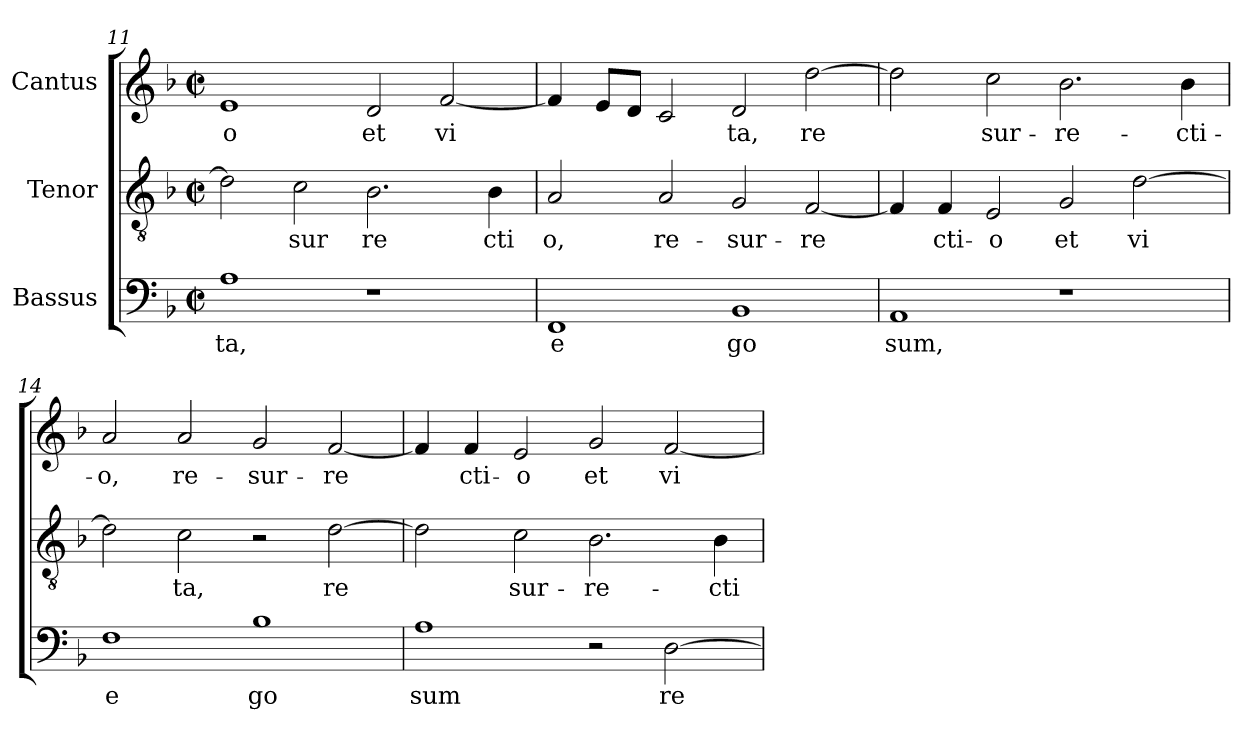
**kern	**text	**kern	**text	**kern	**text
*part3	*part3	*part2	*part2	*part1	*part1
*staff3	*staff3	*staff2	*staff2	*staff1	*staff1
*I"Bassus	*	*I"Tenor	*	*I"Cantus	*
*clefF4	*	*clefGv2	*	*clefG2	*
*k[b-]	*	*k[b-]	*	*k[b-]	*
*F:	*	*F:	*	*F:	*
*M2/2	*	*M2/2	*	*M2/2	*
*met(c|)	*	*met(c|)	*	*met(c|)	*
=11	=11	=11	=11	=11	=11
!	!LO:LY:b	!	!LO:LY:b:cj	!	!LO:LY:b:cj
1A	-ta,	2d\]	.	1e	o
!	!	!	!LO:LY:b:cj	!	!
.	.	2c\	sur	.	.
!	!	!	!LO:LY:b:cj	!	!LO:LY:b:cj
1r	.	2.B-\	re	2d/	et
!	!	!	!	!	!LO:LY:b:cj
.	.	.	.	[<2f/	vi
!	!	!	!LO:LY:b:cj	!	!
.	.	4B-\	cti	.	.
!!LO:LB:g=z
=12	=12	=12	=12	=12	=12
!	!LO:LY:b	!	!LO:LY:b:cj	!	!LO:LY:b:cj
1FF	e	2A/	o,	4f/]	.
!	!	!	!	!	!LO:LY:b:cj
.	.	.	.	8e/L	.
!	!	!	!	!	!LO:LY:b:cj
.	.	.	.	8d/J	.
!	!	!	!LO:LY:b:cj	!	!LO:LY:b:cj
.	.	2A/	re-	2c/	.
!	!LO:LY:b	!	!LO:LY:b:cj	!	!LO:LY:b:cj
1BB-	go	2G/	-sur-	2d/	ta,
!	!	!	!LO:LY:b:cj	!	!LO:LY:b:cj
.	.	[<2F/	-re-	[>2dd\	re-
=13	=13	=13	=13	=13	=13
!	!LO:LY:b	!	!LO:LY:b:cj	!	!LO:LY:b:cj
1AA	sum,	4F/]	--	2dd\]	--
!	!	!	!LO:LY:b:cj	!	!
.	.	4F/	-cti-	.	.
!	!	!	!LO:LY:b:cj	!	!LO:LY:b:cj
.	.	2E/	-o	2cc\	-sur-
!	!	!	!LO:LY:b:cj	!	!LO:LY:b:cj
1r	.	2G/	et	2.b-\	-re-
!	!	!	!LO:LY:b:cj	!	!
.	.	[>2d\	vi-	.	.
!	!	!	!	!	!LO:LY:b:cj
.	.	.	.	4b-\	-cti-
=14	=14	=14	=14	=14	=14
!	!LO:LY:b	!	!LO:LY:b:cj	!	!LO:LY:b:cj
1F	e	2d\]	--	2a/	-o,
!	!	!	!LO:LY:b:cj	!	!LO:LY:b:cj
.	.	2c\	-ta,	2a/	re-
!	!LO:LY:b	!	!	!	!LO:LY:b:cj
1B-	go	2r	.	2g/	-sur-
!	!	!	!LO:LY:b:cj	!	!LO:LY:b:cj
.	.	[>2d\	re-	[<2f/	-re-
=15	=15	=15	=15	=15	=15
!	!LO:LY:b	!	!LO:LY:b:cj	!	!LO:LY:b:cj
1A	sum	2d\]	--	4f/]	--
!	!	!	!	!	!LO:LY:b:cj
.	.	.	.	4f/	-cti-
!	!	!	!LO:LY:b:cj	!	!LO:LY:b:cj
.	.	2c\	-sur-	2e/	-o
!	!	!	!LO:LY:b:cj	!	!LO:LY:b:cj
2r	.	2.B-\	-re-	2g/	et
!	!LO:LY:b	!	!	!	!LO:LY:b:cj
[>2D\	re	.	.	[<2f/	vi-
!	!	!	!LO:LY:b:cj	!	!
.	.	4B-\	-cti-	.	.
=	=	=	=	=	=
*-	*-	*-	*-	*-	*-
